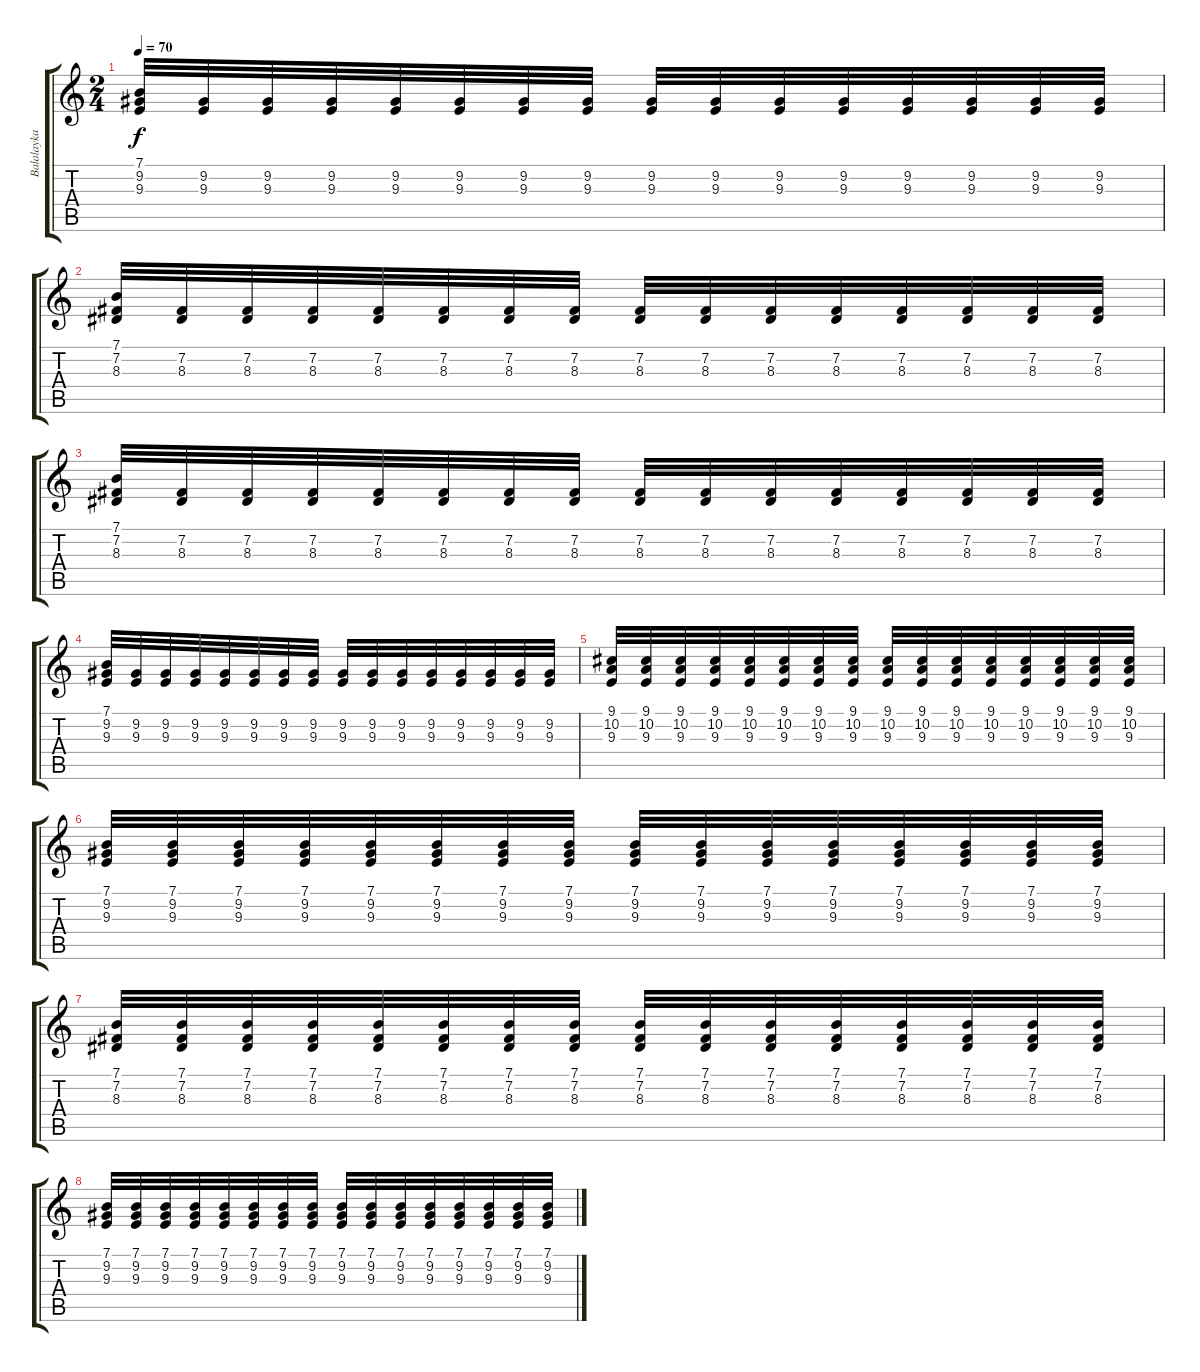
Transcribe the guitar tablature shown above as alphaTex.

\track ("Balalayka (Балалайка)" "Balalayka ") {instrument orchestralharp}
\staff {score tabs}
\tuning (E4 B3 G3 D3 A2 E2) {hide}
\ts (2 4)
\tempo 70
\clef g2
\ks c
(7.1 9.2 9.3).32{dy f} (9.2 9.3).32 (9.2 9.3).32 (9.2 9.3).32 (9.2 9.3).32 (9.2 9.3).32 (9.2 9.3).32 (9.2 9.3).32 (9.2 9.3).32 (9.2 9.3).32 (9.2 9.3).32 (9.2 9.3).32 (9.2 9.3).32 (9.2 9.3).32 (9.2 9.3).32 (9.2 9.3).32 |
(7.1 7.2 8.3).32 (7.2 8.3).32 (7.2 8.3).32 (7.2 8.3).32 (7.2 8.3).32 (7.2 8.3).32 (7.2 8.3).32 (7.2 8.3).32 (7.2 8.3).32 (7.2 8.3).32 (7.2 8.3).32 (7.2 8.3).32 (7.2 8.3).32 (7.2 8.3).32 (7.2 8.3).32 (7.2 8.3).32 |
(7.1 7.2 8.3).32 (7.2 8.3).32 (7.2 8.3).32 (7.2 8.3).32 (7.2 8.3).32 (7.2 8.3).32 (7.2 8.3).32 (7.2 8.3).32 (7.2 8.3).32 (7.2 8.3).32 (7.2 8.3).32 (7.2 8.3).32 (7.2 8.3).32 (7.2 8.3).32 (7.2 8.3).32 (7.2 8.3).32 |
(7.1 9.2 9.3).32 (9.2 9.3).32 (9.2 9.3).32 (9.2 9.3).32 (9.2 9.3).32 (9.2 9.3).32 (9.2 9.3).32 (9.2 9.3).32 (9.2 9.3).32 (9.2 9.3).32 (9.2 9.3).32 (9.2 9.3).32 (9.2 9.3).32 (9.2 9.3).32 (9.2 9.3).32 (9.2 9.3).32 |
(9.1 10.2 9.3).32 (9.1 10.2 9.3).32 (9.1 10.2 9.3).32 (9.1 10.2 9.3).32 (9.1 10.2 9.3).32 (9.1 10.2 9.3).32 (9.1 10.2 9.3).32 (9.1 10.2 9.3).32 (9.1 10.2 9.3).32 (9.1 10.2 9.3).32 (9.1 10.2 9.3).32 (9.1 10.2 9.3).32 (9.1 10.2 9.3).32 (9.1 10.2 9.3).32 (9.1 10.2 9.3).32 (9.1 10.2 9.3).32 |
(7.1 9.2 9.3).32 (7.1 9.2 9.3).32 (7.1 9.2 9.3).32 (7.1 9.2 9.3).32 (7.1 9.2 9.3).32 (7.1 9.2 9.3).32 (7.1 9.2 9.3).32 (7.1 9.2 9.3).32 (7.1 9.2 9.3).32 (7.1 9.2 9.3).32 (7.1 9.2 9.3).32 (7.1 9.2 9.3).32 (7.1 9.2 9.3).32 (7.1 9.2 9.3).32 (7.1 9.2 9.3).32 (7.1 9.2 9.3).32 |
(7.1 7.2 8.3).32 (7.1 7.2 8.3).32 (7.1 7.2 8.3).32 (7.1 7.2 8.3).32 (7.1 7.2 8.3).32 (7.1 7.2 8.3).32 (7.1 7.2 8.3).32 (7.1 7.2 8.3).32 (7.1 7.2 8.3).32 (7.1 7.2 8.3).32 (7.1 7.2 8.3).32 (7.1 7.2 8.3).32 (7.1 7.2 8.3).32 (7.1 7.2 8.3).32 (7.1 7.2 8.3).32 (7.1 7.2 8.3).32 |
(7.1 9.2 9.3).32 (7.1 9.2 9.3).32 (7.1 9.2 9.3).32 (7.1 9.2 9.3).32 (7.1 9.2 9.3).32 (7.1 9.2 9.3).32 (7.1 9.2 9.3).32 (7.1 9.2 9.3).32 (7.1 9.2 9.3).32 (7.1 9.2 9.3).32 (7.1 9.2 9.3).32 (7.1 9.2 9.3).32 (7.1 9.2 9.3).32 (7.1 9.2 9.3).32 (7.1 9.2 9.3).32 (7.1 9.2 9.3).32
